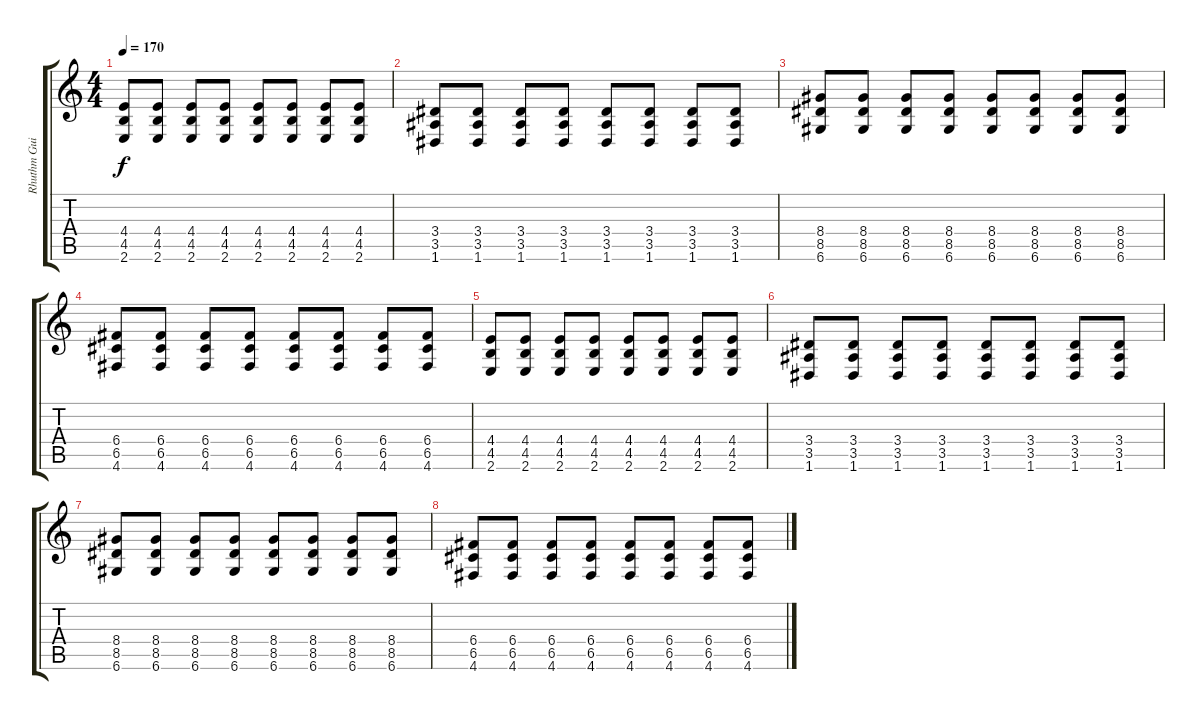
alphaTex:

\track ("Rhuthm Guitar" "Rhuthm Gui") {instrument distortionguitar}
\staff {score tabs}
\tuning (D4 A3 F3 C3 G2 D2) {hide}
\ts (4 4)
\tempo 170
\clef g2
\ks c
(4.4 4.5 2.6).8{dy f} (4.4 4.5 2.6).8 (4.4 4.5 2.6).8 (4.4 4.5 2.6).8 (4.4 4.5 2.6).8 (4.4 4.5 2.6).8 (4.4 4.5 2.6).8 (4.4 4.5 2.6).8 |
(3.4 3.5 1.6).8 (3.4 3.5 1.6).8 (3.4 3.5 1.6).8 (3.4 3.5 1.6).8 (3.4 3.5 1.6).8 (3.4 3.5 1.6).8 (3.4 3.5 1.6).8 (3.4 3.5 1.6).8 |
(8.4 8.5 6.6).8 (8.4 8.5 6.6).8 (8.4 8.5 6.6).8 (8.4 8.5 6.6).8 (8.4 8.5 6.6).8 (8.4 8.5 6.6).8 (8.4 8.5 6.6).8 (8.4 8.5 6.6).8 |
(6.4 6.5 4.6).8 (6.4 6.5 4.6).8 (6.4 6.5 4.6).8 (6.4 6.5 4.6).8 (6.4 6.5 4.6).8 (6.4 6.5 4.6).8 (6.4 6.5 4.6).8 (6.4 6.5 4.6).8 |
(4.4 4.5 2.6).8 (4.4 4.5 2.6).8 (4.4 4.5 2.6).8 (4.4 4.5 2.6).8 (4.4 4.5 2.6).8 (4.4 4.5 2.6).8 (4.4 4.5 2.6).8 (4.4 4.5 2.6).8 |
(3.4 3.5 1.6).8 (3.4 3.5 1.6).8 (3.4 3.5 1.6).8 (3.4 3.5 1.6).8 (3.4 3.5 1.6).8 (3.4 3.5 1.6).8 (3.4 3.5 1.6).8 (3.4 3.5 1.6).8 |
(8.4 8.5 6.6).8 (8.4 8.5 6.6).8 (8.4 8.5 6.6).8 (8.4 8.5 6.6).8 (8.4 8.5 6.6).8 (8.4 8.5 6.6).8 (8.4 8.5 6.6).8 (8.4 8.5 6.6).8 |
(6.4 6.5 4.6).8 (6.4 6.5 4.6).8 (6.4 6.5 4.6).8 (6.4 6.5 4.6).8 (6.4 6.5 4.6).8 (6.4 6.5 4.6).8 (6.4 6.5 4.6).8 (6.4 6.5 4.6).8
